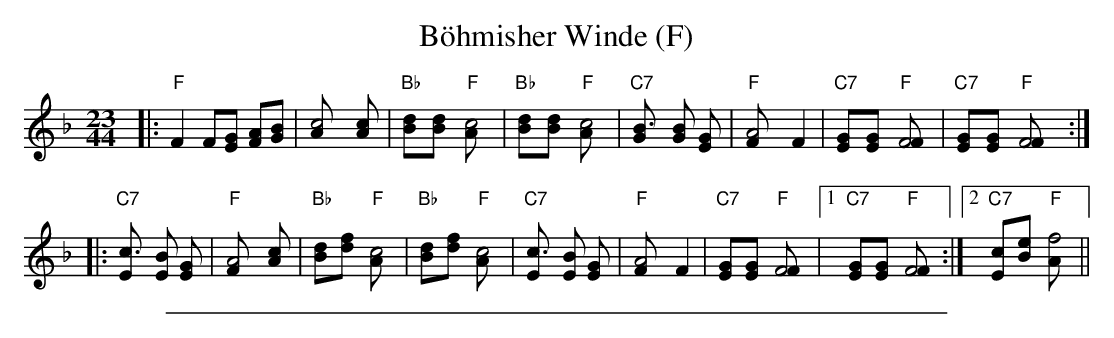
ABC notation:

X:1
T: B\"ohmisher Winde (F)
M: 23/44
L: 1/8
K: F
|: "F"F2F[GE] [AF][BG] | [c4A] [c2A] \
| "Bb"[d2B][d2B] "F"[c4A] | "Bb"[d2B][d2B] "F"[c4A] \
| "C7"[B3G] [BG] [G2E] | "F"[A4F] F2 \
| "C7"[G2E][G2E] "F"[F4F] | "C7"[G2E][G2E] "F"[F4F] :|
|: "C7"[c3E] [BE] [G2E] | "F"[A4F] [c2A] \
| "Bb"[d2B][f2d] "F"[c4A] | "Bb"[d2B][f2d] "F"[c4A] \
| "C7"[c3E] [BE] [G2E] | "F"[A4F] F2 \
| "C7"[G2E][G2E] "F"[F4F] |1 "C7"[G2E][G2E] "F"[F4F] :|2 "C7"[c2E][e2B] "F"[f4A] ||
